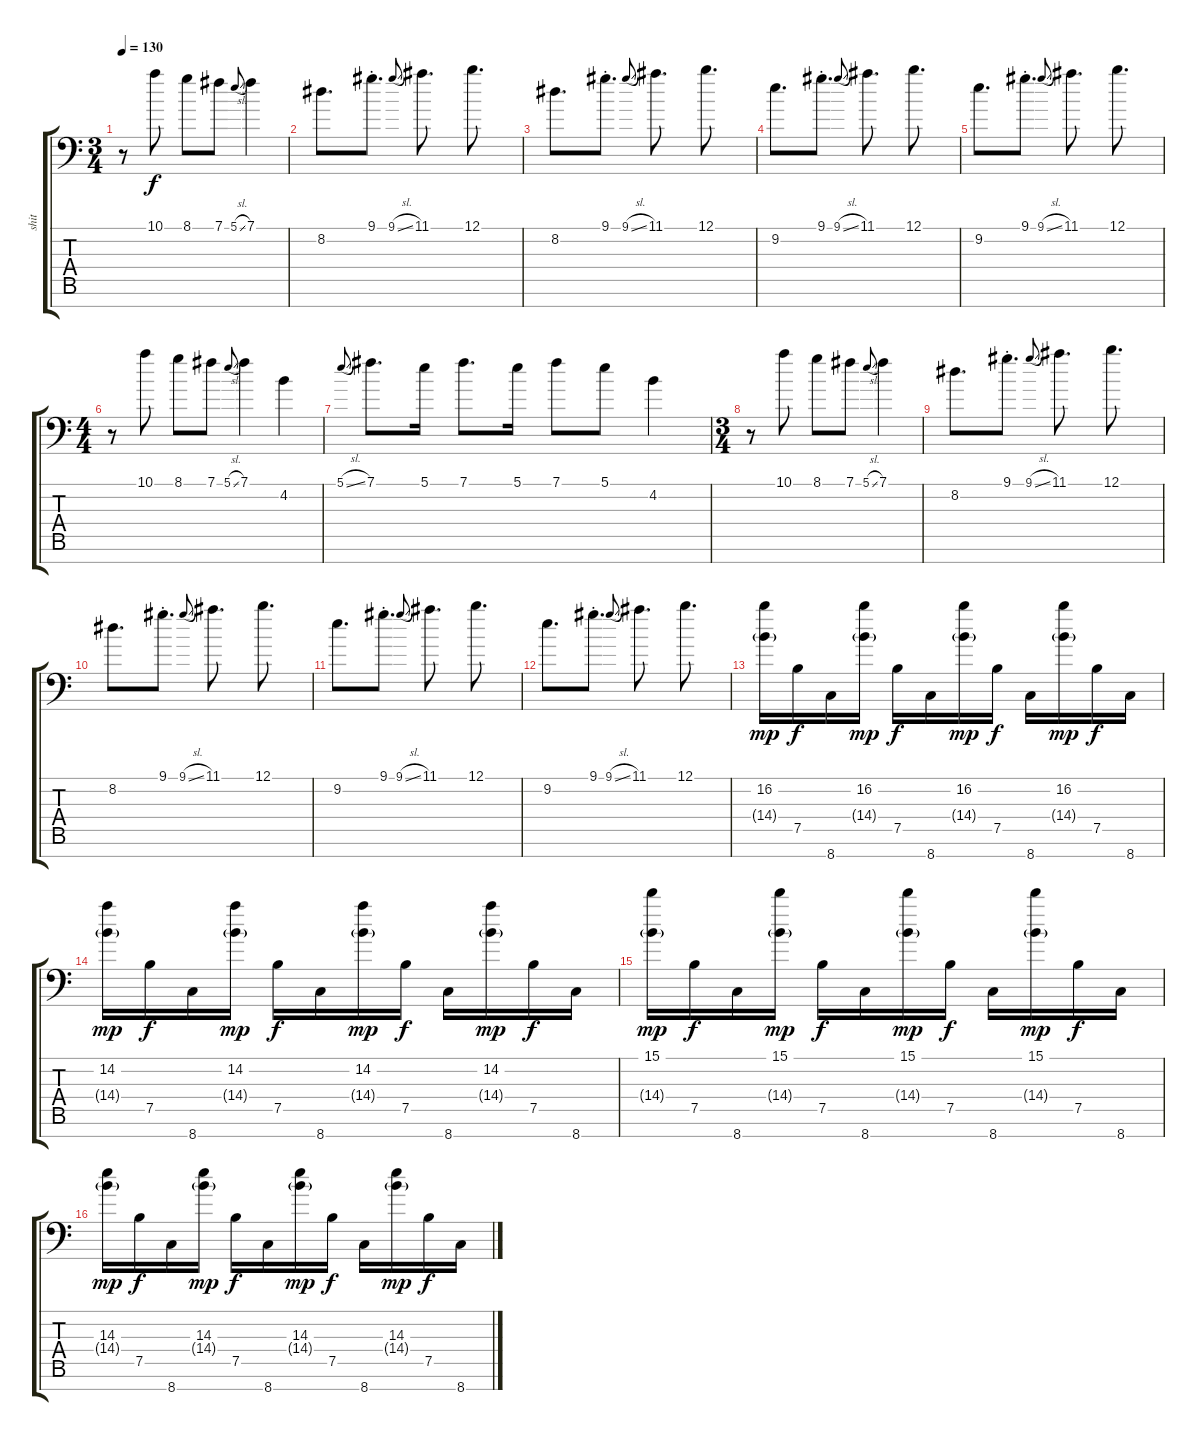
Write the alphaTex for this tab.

\track ("shit" "shit") {instrument acousticguitarsteel}
\staff {score tabs}
\tuning (B3 G3 D3 A2 E2 B1 E1) {hide}
\ts (3 4)
\tempo 130
\clef f4
\ks c
r.8{dy f} 10.1.8 8.1.8 7.1.8 5.1{sl}.8{gr onbeat} 7.1.4 |
8.2.8{d} 9.1{st}.8{d} 9.1{sl}.8{gr onbeat} 11.1.8{d} 12.1.8{d} |
8.2.8{d} 9.1{st}.8{d} 9.1{sl}.8{gr onbeat} 11.1.8{d} 12.1.8{d} |
9.2.8{d} 9.1{st}.8{d} 9.1{sl}.8{gr onbeat} 11.1.8{d} 12.1.8{d} |
9.2.8{d} 9.1{st}.8{d} 9.1{sl}.8{gr onbeat} 11.1.8{d} 12.1.8{d} |
\ts (4 4)
r.8{volume 8 instrument distortionguitar} 10.1.8 8.1.8 7.1.8 5.1{sl}.8{gr onbeat} 7.1.4 4.2.4 |
5.1{sl}.8{gr onbeat} 7.1.8{d} 5.1.16 7.1.8{d} 5.1.16 7.1.8 5.1.8 4.2.4 |
\ts (3 4)
r.8 10.1.8 8.1.8 7.1.8 5.1{sl}.8{gr onbeat} 7.1.4 |
8.2.8{d} 9.1{st}.8{d} 9.1{sl}.8{gr onbeat} 11.1.8{d} 12.1.8{d} |
8.2.8{d} 9.1{st}.8{d} 9.1{sl}.8{gr onbeat} 11.1.8{d} 12.1.8{d} |
9.2.8{d} 9.1{st}.8{d} 9.1{sl}.8{gr onbeat} 11.1.8{d} 12.1.8{d} |
9.2.8{d} 9.1{st}.8{d} 9.1{sl}.8{gr onbeat} 11.1.8{d} 12.1.8{d} |
(16.2 14.4{g}).16{dy mp volume 12 instrument electricguitarclean} 7.5.16{dy f} 8.7.16 (16.2 14.4{g}).16{dy mp} 7.5.16{dy f} 8.7.16 (16.2 14.4{g}).16{dy mp} 7.5.16{dy f} 8.7.16 (16.2 14.4{g}).16{dy mp} 7.5.16{dy f} 8.7.16 |
(14.2 14.4{g}).16{dy mp} 7.5.16{dy f} 8.7.16 (14.2 14.4{g}).16{dy mp} 7.5.16{dy f} 8.7.16 (14.2 14.4{g}).16{dy mp} 7.5.16{dy f} 8.7.16 (14.2 14.4{g}).16{dy mp} 7.5.16{dy f} 8.7.16 |
(15.1 14.4{g}).16{dy mp} 7.5.16{dy f} 8.7.16 (15.1 14.4{g}).16{dy mp} 7.5.16{dy f} 8.7.16 (15.1 14.4{g}).16{dy mp} 7.5.16{dy f} 8.7.16 (15.1 14.4{g}).16{dy mp} 7.5.16{dy f} 8.7.16 |
(14.3 14.4{g}).16{dy mp} 7.5.16{dy f} 8.7.16 (14.3 14.4{g}).16{dy mp} 7.5.16{dy f} 8.7.16 (14.3 14.4{g}).16{dy mp} 7.5.16{dy f} 8.7.16 (14.3 14.4{g}).16{dy mp} 7.5.16{dy f} 8.7.16
